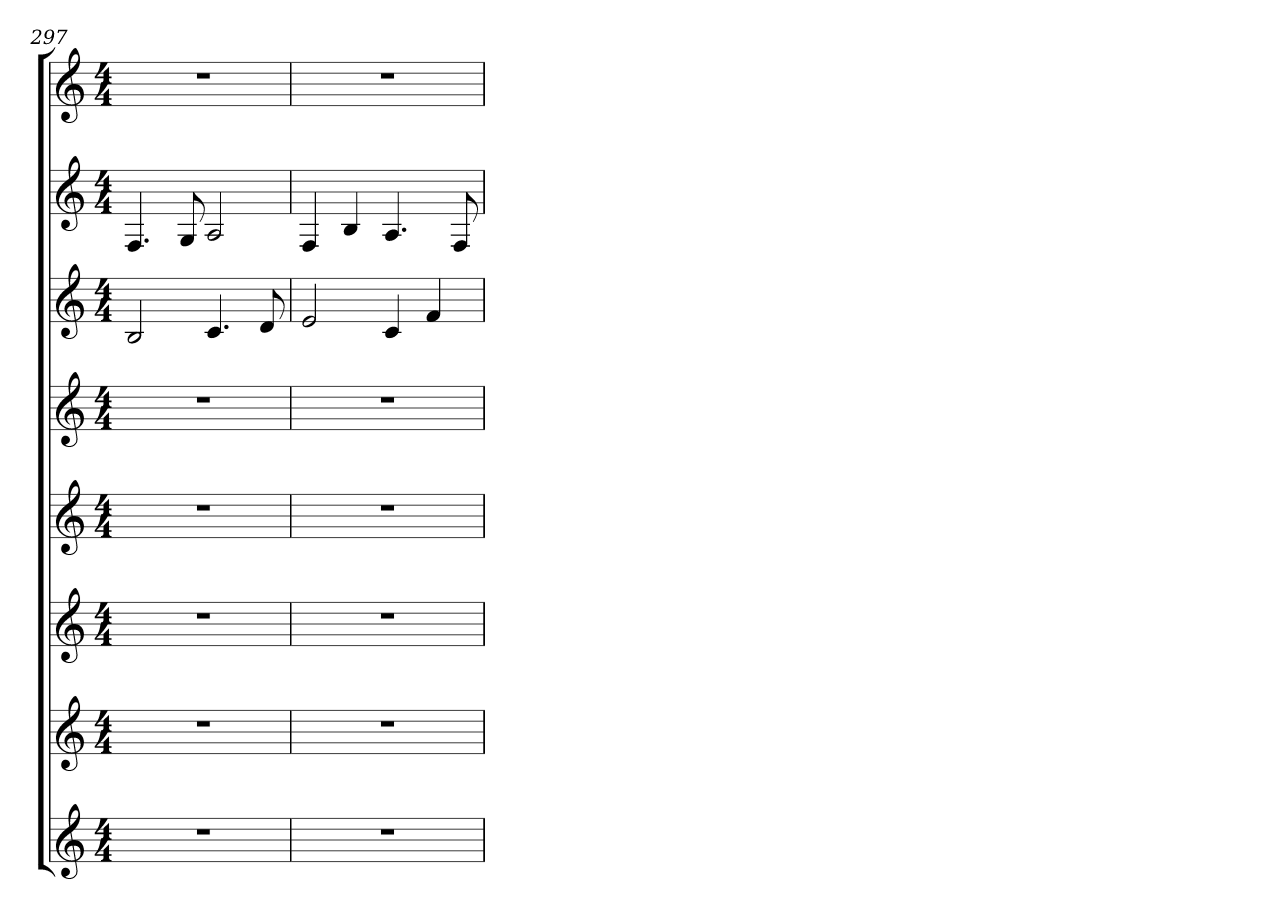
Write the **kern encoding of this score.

**kern	**kern	**kern	**kern	**kern	**kern	**kern	**kern
*part8	*part7	*part6	*part5	*part4	*part3	*part2	*part1
*staff8	*staff7	*staff6	*staff5	*staff4	*staff3	*staff2	*staff1
*clefG2	*clefG2	*clefG2	*clefG2	*clefG2	*clefG2	*clefG2	*clefG2
*k[]	*k[]	*k[]	*k[]	*k[]	*k[]	*k[]	*k[]
*M4/4	*M4/4	*M4/4	*M4/4	*M4/4	*M4/4	*M4/4	*M4/4
=297	=297	=297	=297	=297	=297	=297	=297
1r	1r	1r	1r	1r	2B/	4.F/	1r
.	.	.	.	.	.	8G/	.
.	.	.	.	.	4.c/	2A/	.
.	.	.	.	.	8d/	.	.
=298	=298	=298	=298	=298	=298	=298	=298
1r	1r	1r	1r	1r	2e/	4F/	1r
.	.	.	.	.	.	4B/	.
.	.	.	.	.	4c/	4.A/	.
.	.	.	.	.	4f/	.	.
.	.	.	.	.	.	8F/	.
=	=	=	=	=	=	=	=
*-	*-	*-	*-	*-	*-	*-	*-
